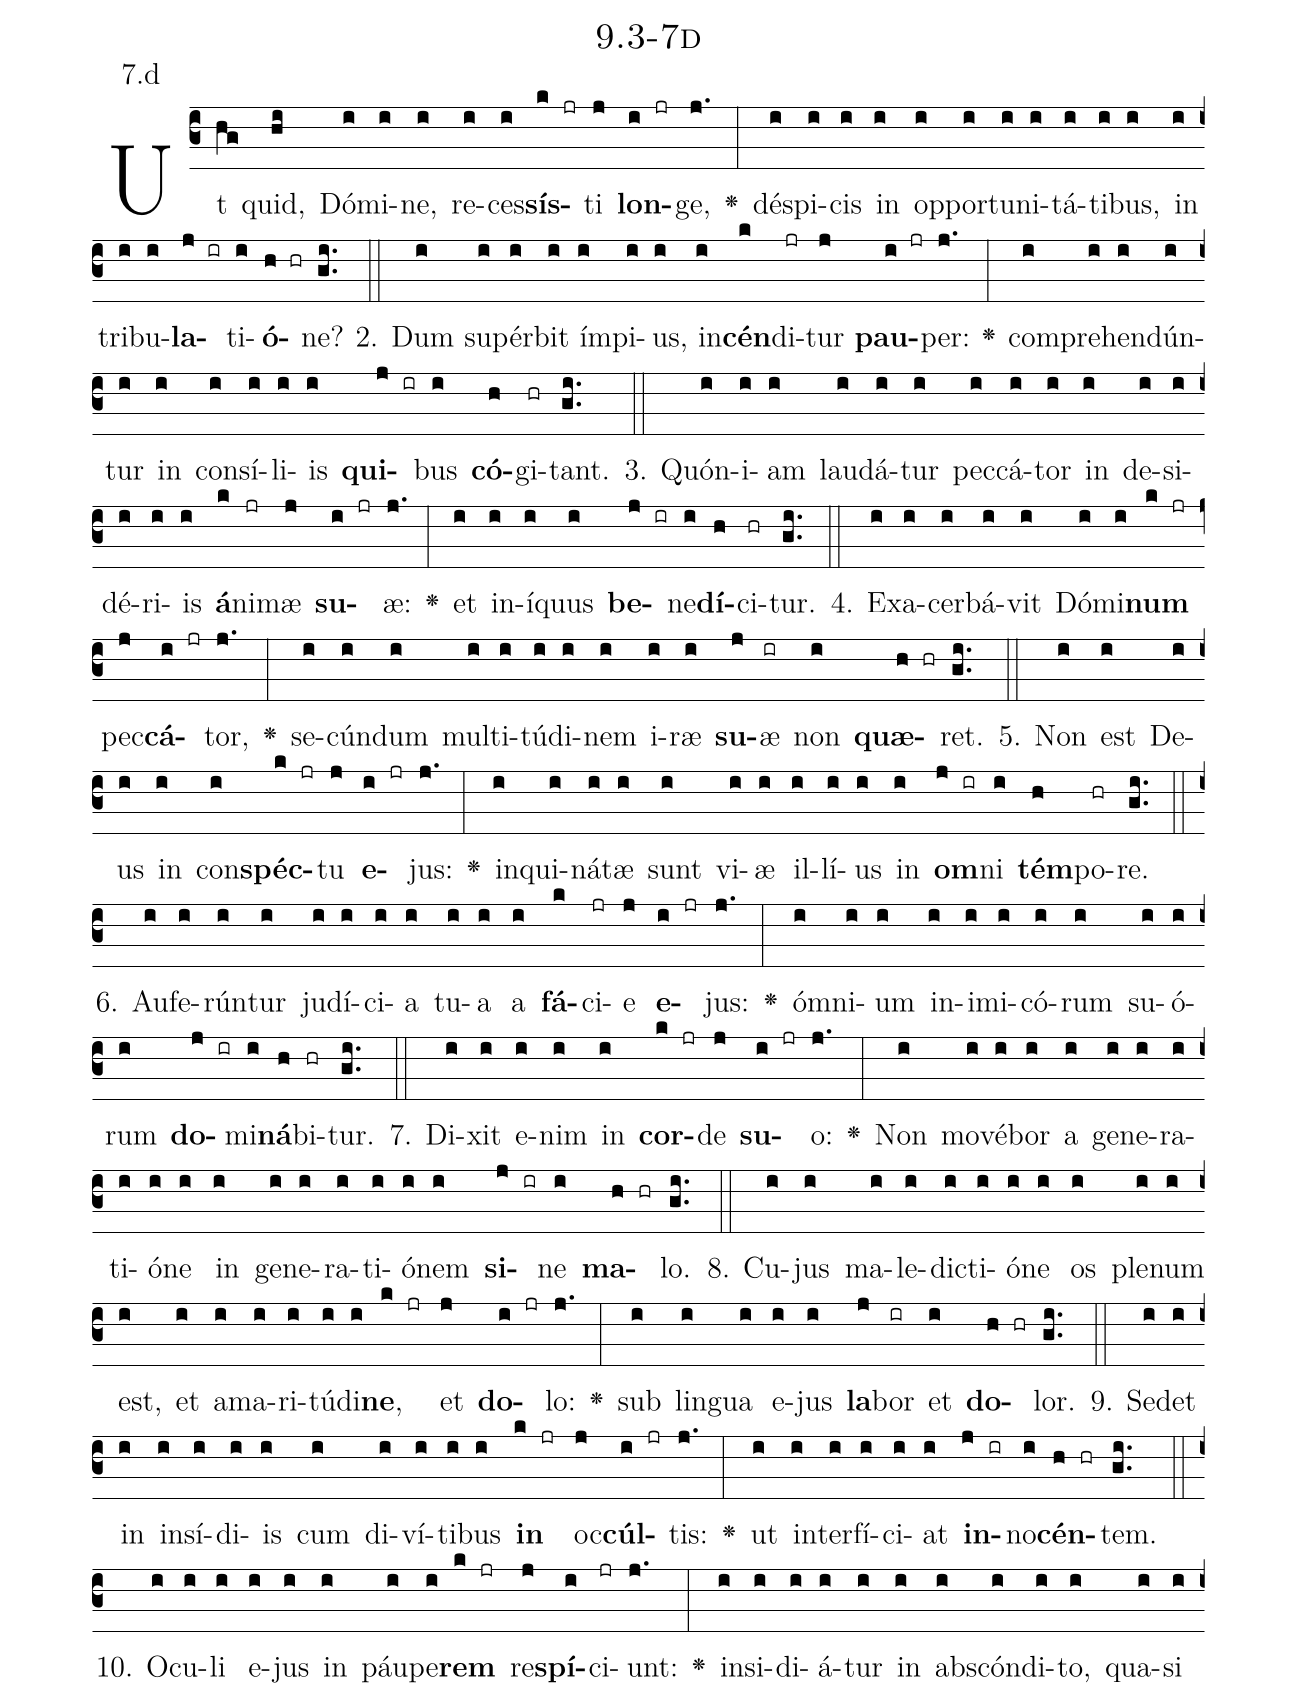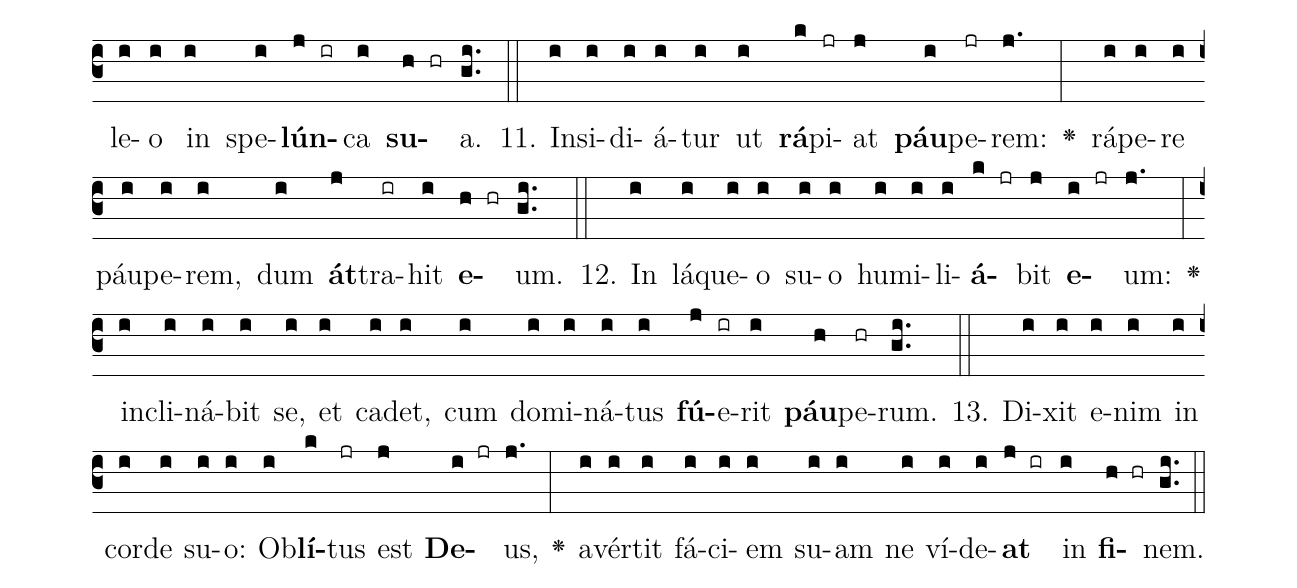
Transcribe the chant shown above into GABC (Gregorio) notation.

name: 9.3-7d;
annotation: 7.d;
%%
(c3)Ut(hg) quid,(hi) Dó(i)mi(i)ne,(i) re(i)ces(i)<b>sís</b>(k jr)ti(j) <b>lon</b>(i jr)ge,(j.) <v>\greheightstar</v>(:) dé(i)spi(i)cis(i) in(i) op(i)por(i)tu(i)ni(i)tá(i)ti(i)bus,(i) in(i) tri(i)bu(i)<b>la</b>(j ir)ti(i)<b>ó</b>(h hr)ne?(gi..) (::)
2. Dum(i) su(i)pér(i)bit(i) ím(i)pi(i)us,(i) in(i)<b>cén</b>(k)di(jr)tur(j) <b>pau</b>(i jr)per:(j.) <v>\greheightstar</v>(:) com(i)pre(i)hen(i)dún(i)tur(i) in(i) con(i)sí(i)li(i)is(i) <b>qui</b>(j ir)bus(i) <b>có</b>(h)gi(hr)tant.(gi..) (::)
3. Quón(i)i(i)am(i) lau(i)dá(i)tur(i) pec(i)cá(i)tor(i) in(i) de(i)si(i)dé(i)ri(i)is(i) <b>á</b>(k)ni(jr)mæ(j) <b>su</b>(i jr)æ:(j.) <v>\greheightstar</v>(:) et(i) in(i)í(i)quus(i) <b>be</b>(j ir)ne(i)<b>dí</b>(h)ci(hr)tur.(gi..) (::)
4. Ex(i)a(i)cer(i)bá(i)vit(i) Dó(i)mi(i)<b>num</b>(k jr) pec(j)<b>cá</b>(i jr)tor,(j.) <v>\greheightstar</v>(:) se(i)cún(i)dum(i) mul(i)ti(i)tú(i)di(i)nem(i) i(i)ræ(i) <b>su</b>(j)æ(ir) non(i) <b>quæ</b>(h hr)ret.(gi..) (::)
5. Non(i) est(i) De(i)us(i) in(i) con(i)<b>spéc</b>(k jr)tu(j) <b>e</b>(i jr)jus:(j.) <v>\greheightstar</v>(:) in(i)qui(i)ná(i)tæ(i) sunt(i) vi(i)æ(i) il(i)lí(i)us(i) in(i) <b>om</b>(j ir)ni(i) <b>tém</b>(h)po(hr)re.(gi..) (::)
6. Au(i)fe(i)rún(i)tur(i) ju(i)dí(i)ci(i)a(i) tu(i)a(i) a(i) <b>fá</b>(k)ci(jr)e(j) <b>e</b>(i jr)jus:(j.) <v>\greheightstar</v>(:) óm(i)ni(i)um(i) in(i)i(i)mi(i)có(i)rum(i) su(i)ó(i)rum(i) <b>do</b>(j ir)mi(i)<b>ná</b>(h)bi(hr)tur.(gi..) (::)
7. Di(i)xit(i) e(i)nim(i) in(i) <b>cor</b>(k jr)de(j) <b>su</b>(i jr)o:(j.) <v>\greheightstar</v>(:) Non(i) mo(i)vé(i)bor(i) a(i) ge(i)ne(i)ra(i)ti(i)ó(i)ne(i) in(i) ge(i)ne(i)ra(i)ti(i)ó(i)nem(i) <b>si</b>(j ir)ne(i) <b>ma</b>(h hr)lo.(gi..) (::)
8. Cu(i)jus(i) ma(i)le(i)dic(i)ti(i)ó(i)ne(i) os(i) ple(i)num(i) est,(i) et(i) a(i)ma(i)ri(i)tú(i)di(i)<b>ne</b>,(k jr) et(j) <b>do</b>(i jr)lo:(j.) <v>\greheightstar</v>(:) sub(i) lin(i)gua(i) e(i)jus(i) <b>la</b>(j)bor(ir) et(i) <b>do</b>(h hr)lor.(gi..) (::)
9. Se(i)det(i) in(i) in(i)sí(i)di(i)is(i) cum(i) di(i)ví(i)ti(i)bus(i) <b>in</b>(k jr) oc(j)<b>cúl</b>(i jr)tis:(j.) <v>\greheightstar</v>(:) ut(i) in(i)ter(i)fí(i)ci(i)at(i) <b>in</b>(j ir)no(i)<b>cén</b>(h hr)tem.(gi..) (::)
10. O(i)cu(i)li(i) e(i)jus(i) in(i) páu(i)pe(i)<b>rem</b>(k jr) re(j)<b>spí</b>(i)ci(jr)unt:(j.) <v>\greheightstar</v>(:) in(i)si(i)di(i)á(i)tur(i) in(i) abs(i)cón(i)di(i)to,(i) qua(i)si(i) le(i)o(i) in(i) spe(i)<b>lún</b>(j ir)ca(i) <b>su</b>(h hr)a.(gi..) (::)
11. In(i)si(i)di(i)á(i)tur(i) ut(i) <b>rá</b>(k)pi(jr)at(j) <b>páu</b>(i)pe(jr)rem:(j.) <v>\greheightstar</v>(:) rá(i)pe(i)re(i) páu(i)pe(i)rem,(i) dum(i) <b>át</b>(j)tra(ir)hit(i) <b>e</b>(h hr)um.(gi..) (::)
12. In(i) lá(i)que(i)o(i) su(i)o(i) hu(i)mi(i)li(i)<b>á</b>(k jr)bit(j) <b>e</b>(i jr)um:(j.) <v>\greheightstar</v>(:) in(i)cli(i)ná(i)bit(i) se,(i) et(i) ca(i)det,(i) cum(i) do(i)mi(i)ná(i)tus(i) <b>fú</b>(j)e(ir)rit(i) <b>páu</b>(h)pe(hr)rum.(gi..) (::)
13. Di(i)xit(i) e(i)nim(i) in(i) cor(i)de(i) su(i)o:(i) Ob(i)<b>lí</b>(k)tus(jr) est(j) <b>De</b>(i jr)us,(j.) <v>\greheightstar</v>(:) a(i)vér(i)tit(i) fá(i)ci(i)em(i) su(i)am(i) ne(i) ví(i)de(i)<b>at</b>(j ir) in(i) <b>fi</b>(h hr)nem.(gi..) (::)
